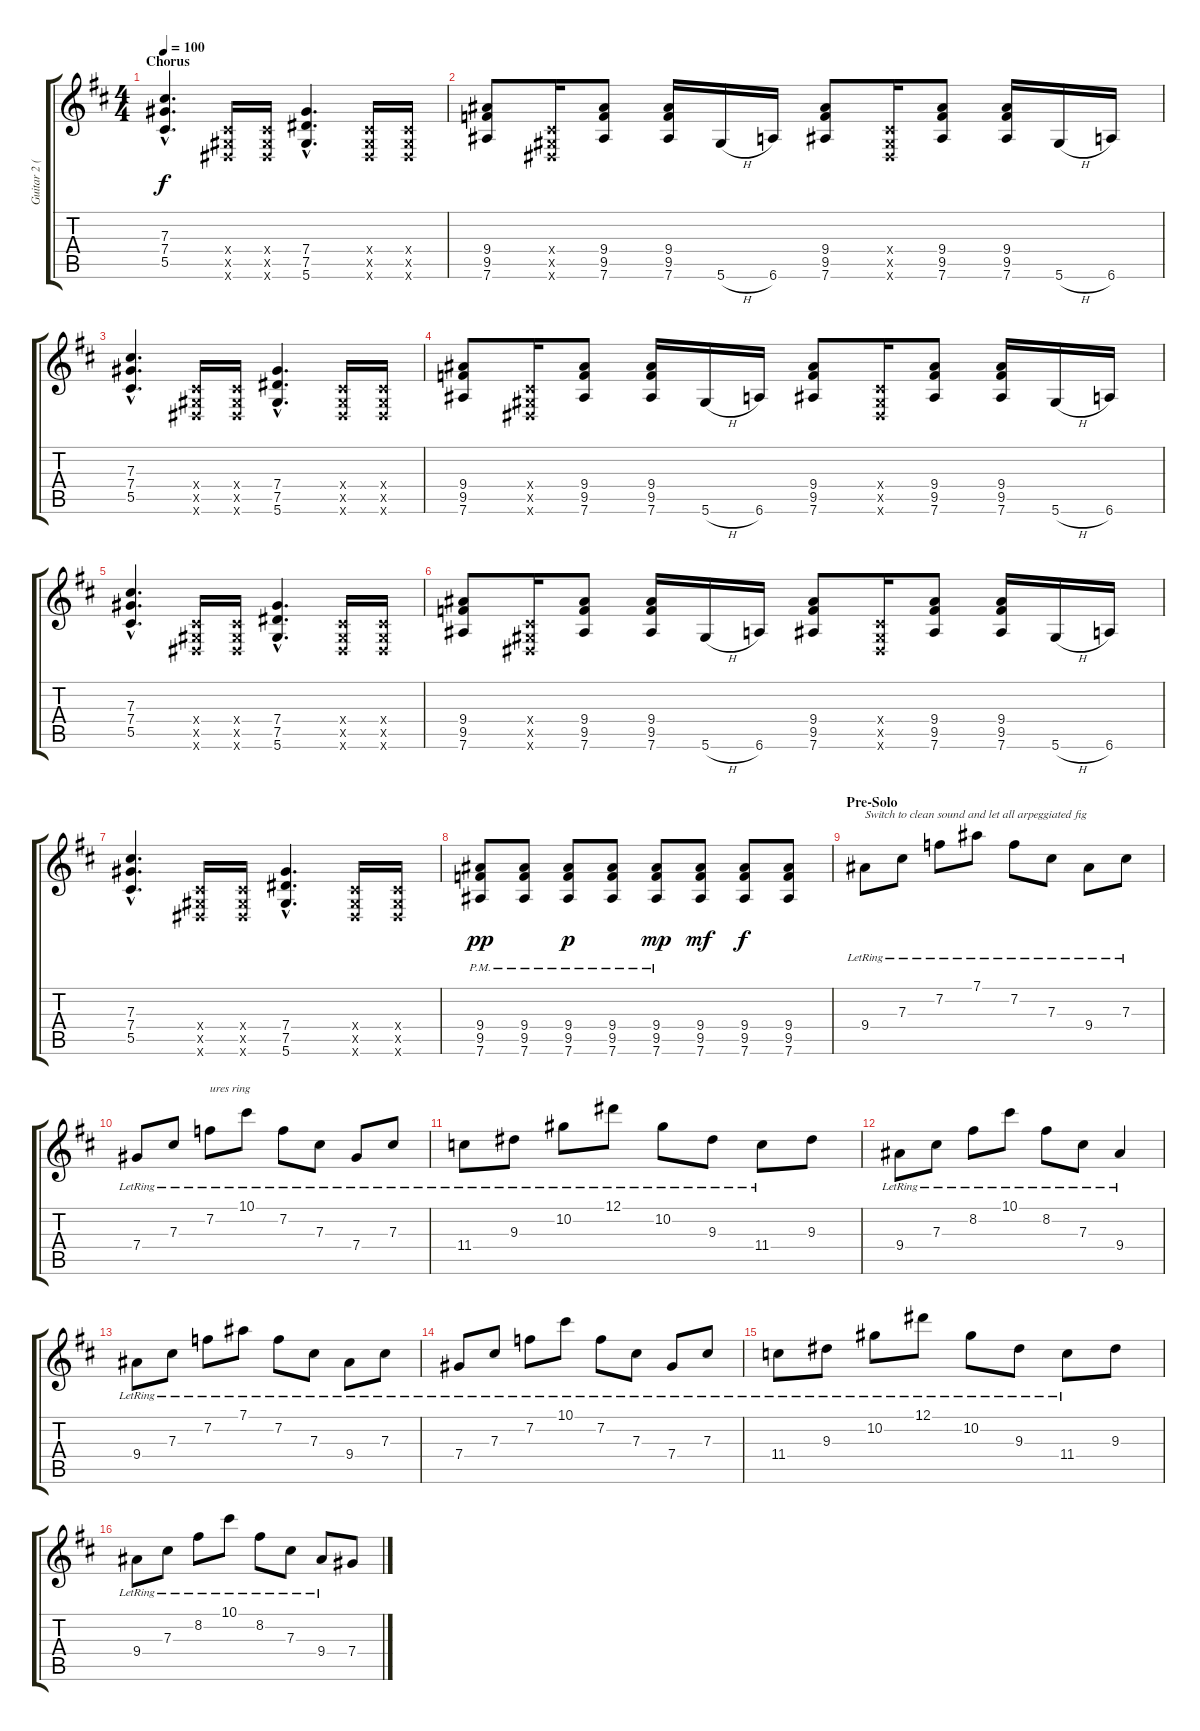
\track ("Guitar 2 (Rhythm)" "Guitar 2 (") {instrument distortionguitar}
\staff {score tabs}
\tuning (Eb4 Bb3 Gb3 Db3 Ab2 Eb2) {hide}
\ts (4 4)
\section ("" "Chorus ")
\tempo 100
\clef g2
\ks bminor
(7.3{hac} 7.4{hac} 5.5{hac}).4{d dy f} (0.4{x} 0.5{x} 0.6{x}).16 (0.4{x} 0.5{x} 0.6{x}).16 (7.4{hac} 7.5{hac} 5.6{hac}).4{d} (0.4{x} 0.5{x} 0.6{x}).16 (0.4{x} 0.5{x} 0.6{x}).16 |
(9.4 9.5 7.6).8 (0.4{x} 0.5{x} 0.6{x}).16 (9.4 9.5 7.6).8 (9.4 9.5 7.6).16 5.6{h}.16 6.6.16 (9.4 9.5 7.6).8 (0.4{x} 0.5{x} 0.6{x}).16 (9.4 9.5 7.6).8 (9.4 9.5 7.6).16 5.6{h}.16 6.6.16 |
(7.3{hac} 7.4{hac} 5.5{hac}).4{d} (0.4{x} 0.5{x} 0.6{x}).16 (0.4{x} 0.5{x} 0.6{x}).16 (7.4{hac} 7.5{hac} 5.6{hac}).4{d} (0.4{x} 0.5{x} 0.6{x}).16 (0.4{x} 0.5{x} 0.6{x}).16 |
(9.4 9.5 7.6).8 (0.4{x} 0.5{x} 0.6{x}).16 (9.4 9.5 7.6).8 (9.4 9.5 7.6).16 5.6{h}.16 6.6.16 (9.4 9.5 7.6).8 (0.4{x} 0.5{x} 0.6{x}).16 (9.4 9.5 7.6).8 (9.4 9.5 7.6).16 5.6{h}.16 6.6.16 |
(7.3{hac} 7.4{hac} 5.5{hac}).4{d} (0.4{x} 0.5{x} 0.6{x}).16 (0.4{x} 0.5{x} 0.6{x}).16 (7.4{hac} 7.5{hac} 5.6{hac}).4{d} (0.4{x} 0.5{x} 0.6{x}).16 (0.4{x} 0.5{x} 0.6{x}).16 |
(9.4 9.5 7.6).8 (0.4{x} 0.5{x} 0.6{x}).16 (9.4 9.5 7.6).8 (9.4 9.5 7.6).16 5.6{h}.16 6.6.16 (9.4 9.5 7.6).8 (0.4{x} 0.5{x} 0.6{x}).16 (9.4 9.5 7.6).8 (9.4 9.5 7.6).16 5.6{h}.16 6.6.16 |
(7.3{hac} 7.4{hac} 5.5{hac}).4{d} (0.4{x} 0.5{x} 0.6{x}).16 (0.4{x} 0.5{x} 0.6{x}).16 (7.4{hac} 7.5{hac} 5.6{hac}).4{d} (0.4{x} 0.5{x} 0.6{x}).16 (0.4{x} 0.5{x} 0.6{x}).16 |
(9.4{pm} 9.5 7.6{pm}).8{dy pp} (9.4{pm} 9.5{pm} 7.6{pm}).8 (9.4{pm} 9.5{pm} 7.6{pm}).8{dy p} (9.4{pm} 9.5{pm} 7.6{pm}).8 (9.4{pm} 9.5 7.6{pm}).8{dy mp} (9.4 9.5 7.6).8{dy mf} (9.4 9.5 7.6).8{dy f} (9.4 9.5 7.6).8 |
\section ("" "Pre-Solo")
9.4{lr}.8{txt "Switch to clean sound and let all arpeggiated fig " volume 16 instrument electricguitarjazz} 7.3{lr}.8 7.2{lr}.8 7.1{lr}.8 7.2{lr}.8 7.3{lr}.8 9.4{lr}.8 7.3{lr}.8 |
7.4{lr}.8 7.3{lr}.8 7.2{lr}.8{txt "ures ring"} 10.1{lr}.8 7.2{lr}.8 7.3{lr}.8 7.4{lr}.8 7.3{lr}.8 |
11.4{lr}.8 9.3{lr}.8 10.2{lr}.8 12.1{lr}.8 10.2{lr}.8 9.3{lr}.8 11.4{lr}.8 9.3.8 |
9.4{lr}.8 7.3{lr}.8 8.2{lr}.8 10.1{lr}.8 8.2{lr}.8 7.3{lr}.8 9.4{lr}.4 |
9.4{lr}.8 7.3{lr}.8 7.2{lr}.8 7.1{lr}.8 7.2{lr}.8 7.3{lr}.8 9.4{lr}.8 7.3{lr}.8 |
7.4{lr}.8 7.3{lr}.8 7.2{lr}.8 10.1{lr}.8 7.2{lr}.8 7.3{lr}.8 7.4{lr}.8 7.3{lr}.8 |
11.4{lr}.8 9.3{lr}.8 10.2{lr}.8 12.1{lr}.8 10.2{lr}.8 9.3{lr}.8 11.4{lr}.8 9.3.8 |
9.4{lr}.8 7.3{lr}.8 8.2{lr}.8 10.1{lr}.8 8.2{lr}.8 7.3{lr}.8 9.4{lr}.8 7.4.8
